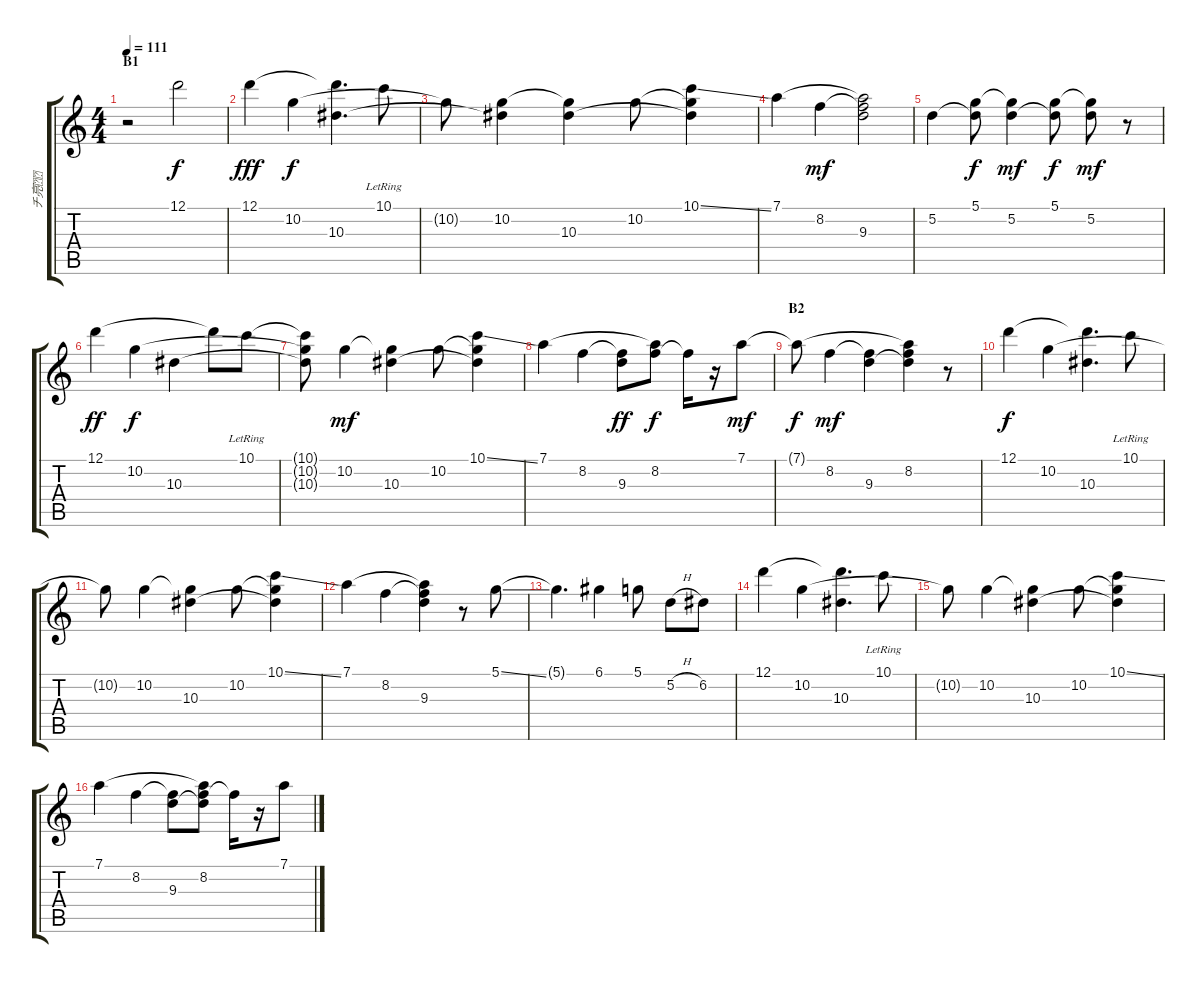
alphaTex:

\track ("チ亮" "チ亮") {instrument acousticguitarsteel}
\staff {score tabs}
\tuning (D4 A3 F3 C3 G2 D2) {hide}
\ts (4 4)
\section ("" "B1")
\tempo 111
\clef g2
\ks c
r.2{dy f} 12.1.2{volume 7 balance 13} |
12.1.4{dy fff} 10.2.4{dy f} (12.1{t} 10.3).4{d} 10.1{lr}.8 |
10.2{t}.8 (10.2 10.3{t}).4 (10.2{t} 10.3).4 10.2.8 (10.1{ss} 10.2{t} 10.3{t}).4 |
7.1.4 8.2.4{dy mf} (7.1{t} 8.2{t} 9.3).2 |
5.2.4 (5.1 5.2{t}).8{dy f} (5.1{t} 5.2).4{dy mf} (5.1 5.2{t}).8{dy f} (5.1{t} 5.2).8{dy mf} r.8 |
12.1.4{dy ff} 10.2.4{dy f} 10.3.4 12.1{t}.8 10.1{lr}.8 |
(10.1{t} 10.2{t} 10.3{t}).8 10.2.4{dy mf} (10.2{t} 10.3).4 10.2.8 (10.1{ss} 10.2{t} 10.3{t}).4 |
7.1.4 8.2.4 (8.2{t} 9.3).8{dy ff} (7.1{t} 8.2).8{dy f} 8.2{t}.16 r.16 7.1.8{dy mf} |
\section ("" "B2")
7.1{t}.8{dy f} 8.2.4{dy mf} (8.2{t} 9.3).4 (7.1{t} 8.2 9.3{t}).4 r.8 |
12.1.4{dy f} 10.2.4 (12.1{t} 10.3).4{d} 10.1{lr}.8 |
10.2{t}.8 10.2.4 (10.2{t} 10.3).4 10.2.8 (10.1{ss} 10.2{t} 10.3{t}).4 |
7.1.4 8.2.4 (7.1{t} 8.2{t} 9.3).4 r.8 5.1{ss}.8 |
5.1{t}.4{d} 6.1.4 5.1.8 5.2{h}.8 6.2.8 |
12.1.4 10.2.4 (12.1{t} 10.3).4{d} 10.1{lr}.8 |
10.2{t}.8 10.2.4 (10.2{t} 10.3).4 10.2.8 (10.1{ss} 10.2{t} 10.3{t}).4 |
7.1.4 8.2.4 (8.2{t} 9.3).8 (7.1{t} 8.2 9.3{t}).8 8.2{t}.16 r.16 7.1.8
